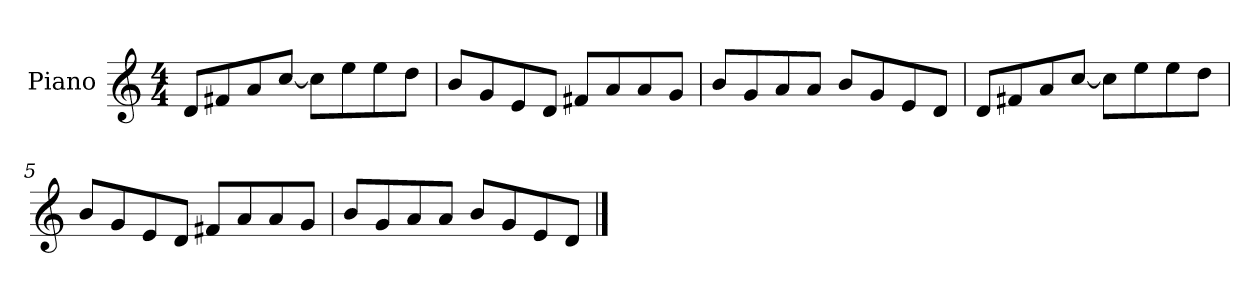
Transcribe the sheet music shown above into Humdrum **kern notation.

**kern
*part1
*staff1
*I"Piano
*I'P-no
*clefG2
*k[]
*M4/4
*MM90
=1
8d/L
8f#X/
8a/
[8cc/J
8cc\L]
8ee\
8ee\
8dd\J
=2
8b/L
8g/
8e/
8d/J
8f#X/L
8a/
8a/
8g/J
=3
8b/L
8g/
8a/
8a/J
8b/L
8g/
8e/
8d/J
=4
8d/L
8f#X/
8a/
[8cc/J
8cc\L]
8ee\
8ee\
8dd\J
!!LO:LB:g=z
=5
8b/L
8g/
8e/
8d/J
8f#X/L
8a/
8a/
8g/J
=6
8b/L
8g/
8a/
8a/J
8b/L
8g/
8e/
8d/J
==
*-
